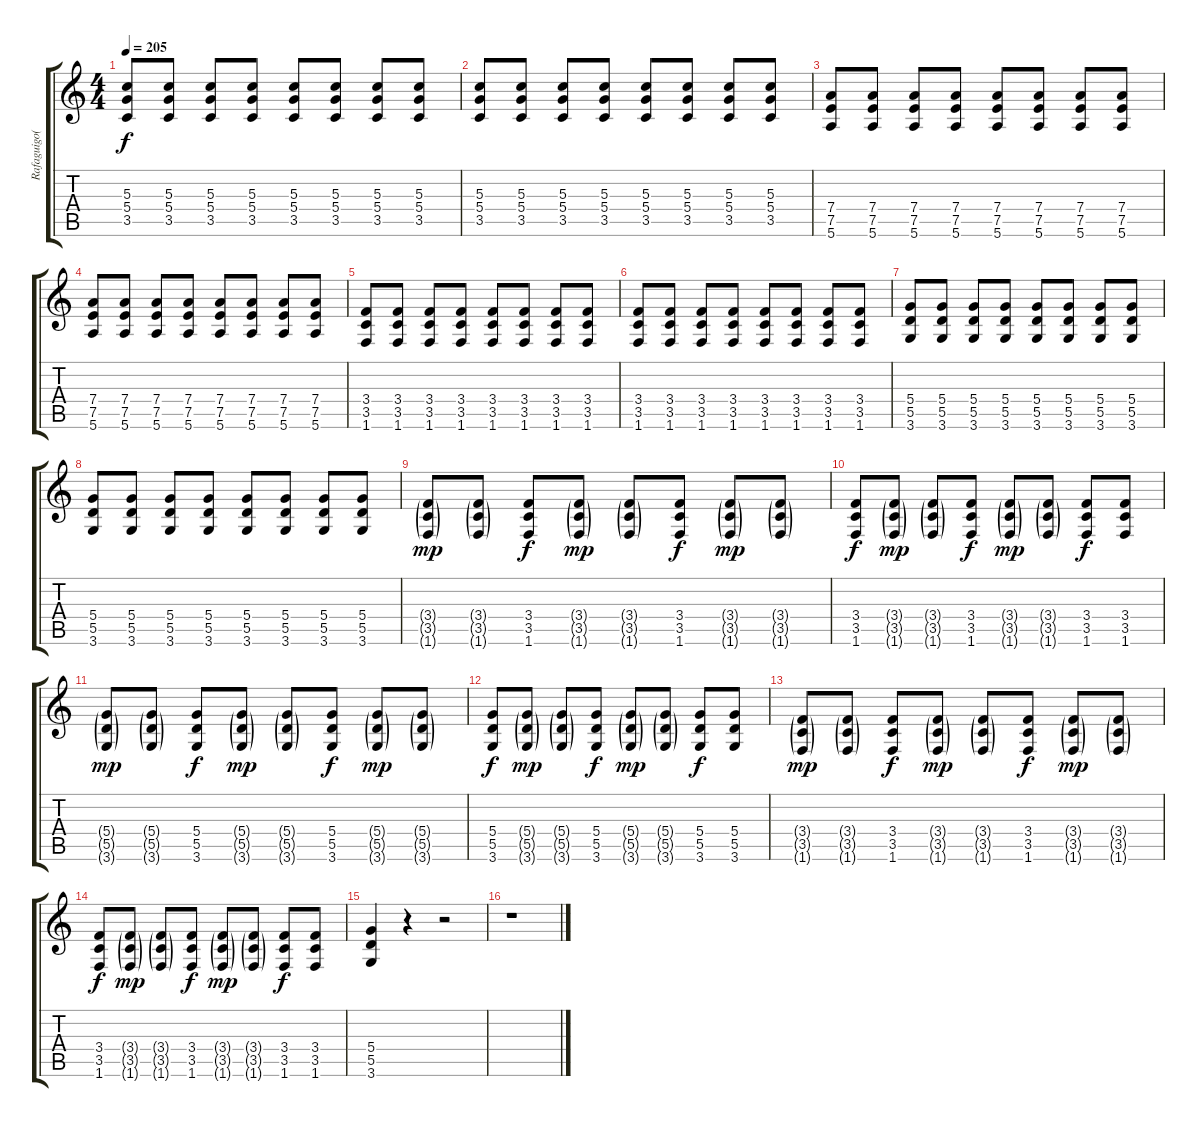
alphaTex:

\track ("Rafaguigo(guitarra)" "Rafaguigo(") {instrument distortionguitar}
\staff {score tabs}
\tuning (E4 B3 G3 D3 A2 E2) {hide}
\ts (4 4)
\tempo 205
\clef g2
\ks c
(5.3 5.4 3.5).8{dy f} (5.3 5.4 3.5).8 (5.3 5.4 3.5).8 (5.3 5.4 3.5).8 (5.3 5.4 3.5).8 (5.3 5.4 3.5).8 (5.3 5.4 3.5).8 (5.3 5.4 3.5).8 |
(5.3 5.4 3.5).8 (5.3 5.4 3.5).8 (5.3 5.4 3.5).8 (5.3 5.4 3.5).8 (5.3 5.4 3.5).8 (5.3 5.4 3.5).8 (5.3 5.4 3.5).8 (5.3 5.4 3.5).8 |
(7.4 7.5 5.6).8 (7.4 7.5 5.6).8 (7.4 7.5 5.6).8 (7.4 7.5 5.6).8 (7.4 7.5 5.6).8 (7.4 7.5 5.6).8 (7.4 7.5 5.6).8 (7.4 7.5 5.6).8 |
(7.4 7.5 5.6).8 (7.4 7.5 5.6).8 (7.4 7.5 5.6).8 (7.4 7.5 5.6).8 (7.4 7.5 5.6).8 (7.4 7.5 5.6).8 (7.4 7.5 5.6).8 (7.4 7.5 5.6).8 |
(3.4 3.5 1.6).8 (3.4 3.5 1.6).8 (3.4 3.5 1.6).8 (3.4 3.5 1.6).8 (3.4 3.5 1.6).8 (3.4 3.5 1.6).8 (3.4 3.5 1.6).8 (3.4 3.5 1.6).8 |
(3.4 3.5 1.6).8 (3.4 3.5 1.6).8 (3.4 3.5 1.6).8 (3.4 3.5 1.6).8 (3.4 3.5 1.6).8 (3.4 3.5 1.6).8 (3.4 3.5 1.6).8 (3.4 3.5 1.6).8 |
(5.4 5.5 3.6).8 (5.4 5.5 3.6).8 (5.4 5.5 3.6).8 (5.4 5.5 3.6).8 (5.4 5.5 3.6).8 (5.4 5.5 3.6).8 (5.4 5.5 3.6).8 (5.4 5.5 3.6).8 |
(5.4 5.5 3.6).8 (5.4 5.5 3.6).8 (5.4 5.5 3.6).8 (5.4 5.5 3.6).8 (5.4 5.5 3.6).8 (5.4 5.5 3.6).8 (5.4 5.5 3.6).8 (5.4 5.5 3.6).8 |
(3.4{g} 3.5{g} 1.6{g}).8{dy mp} (3.4{g} 3.5{g} 1.6{g}).8 (3.4 3.5 1.6).8{dy f} (3.4{g} 3.5{g} 1.6{g}).8{dy mp} (3.4{g} 3.5{g} 1.6{g}).8 (3.4 3.5 1.6).8{dy f} (3.4{g} 3.5{g} 1.6{g}).8{dy mp} (3.4{g} 3.5{g} 1.6{g}).8 |
(3.4 3.5 1.6).8{dy f} (3.4{g} 3.5{g} 1.6{g}).8{dy mp} (3.4{g} 3.5{g} 1.6{g}).8 (3.4 3.5 1.6).8{dy f} (3.4{g} 3.5{g} 1.6{g}).8{dy mp} (3.4{g} 3.5{g} 1.6{g}).8 (3.4 3.5 1.6).8{dy f} (3.4 3.5 1.6).8 |
(5.4{g} 5.5{g} 3.6{g}).8{dy mp} (5.4{g} 5.5{g} 3.6{g}).8 (5.4 5.5 3.6).8{dy f} (5.4{g} 5.5{g} 3.6{g}).8{dy mp} (5.4{g} 5.5{g} 3.6{g}).8 (5.4 5.5 3.6).8{dy f} (5.4{g} 5.5{g} 3.6{g}).8{dy mp} (5.4{g} 5.5{g} 3.6{g}).8 |
(5.4 5.5 3.6).8{dy f} (5.4{g} 5.5{g} 3.6{g}).8{dy mp} (5.4{g} 5.5{g} 3.6{g}).8 (5.4 5.5 3.6).8{dy f} (5.4{g} 5.5{g} 3.6{g}).8{dy mp} (5.4{g} 5.5{g} 3.6{g}).8 (5.4 5.5 3.6).8{dy f} (5.4 5.5 3.6).8 |
(3.4{g} 3.5{g} 1.6{g}).8{dy mp} (3.4{g} 3.5{g} 1.6{g}).8 (3.4 3.5 1.6).8{dy f} (3.4{g} 3.5{g} 1.6{g}).8{dy mp} (3.4{g} 3.5{g} 1.6{g}).8 (3.4 3.5 1.6).8{dy f} (3.4{g} 3.5{g} 1.6{g}).8{dy mp} (3.4{g} 3.5{g} 1.6{g}).8 |
(3.4 3.5 1.6).8{dy f} (3.4{g} 3.5{g} 1.6{g}).8{dy mp} (3.4{g} 3.5{g} 1.6{g}).8 (3.4 3.5 1.6).8{dy f} (3.4{g} 3.5{g} 1.6{g}).8{dy mp} (3.4{g} 3.5{g} 1.6{g}).8 (3.4 3.5 1.6).8{dy f} (3.4 3.5 1.6).8 |
(5.4 5.5 3.6).4 r.4 r.2 |
r.1
